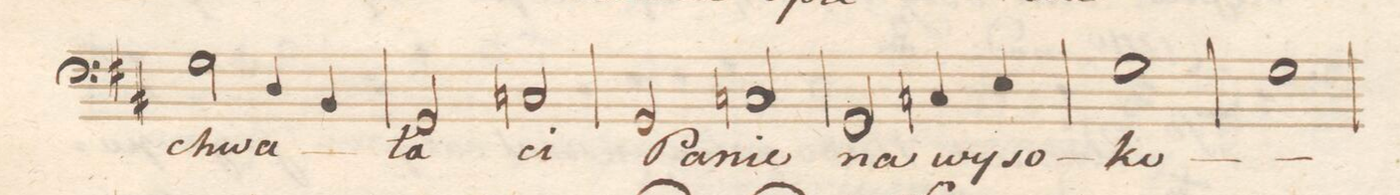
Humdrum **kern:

**kern	**text	**dynam
*I"Basso.	*	*
*clefF4	*	*
*k[f#c#]	*	*
*met(c|)	*	*
*M2/2	*	*
2G\	chwa-	.
4D/	.	.
4BB/	.	.
=83	=83	=83
2GG/	-ła	.
2Cn/	ci	.
=84	=84	=84
2GG/	Pa-	.
2Cn/	-nie	.
=85	=85	=85
2GG/	na	.
4Cn/	wy-	.
4E\	-so-	.
=86	=86	=86
1G\	-ko-	.
=87	=87	=87
1G\	.	.
=88	=88	=88
*-	*-	*-
